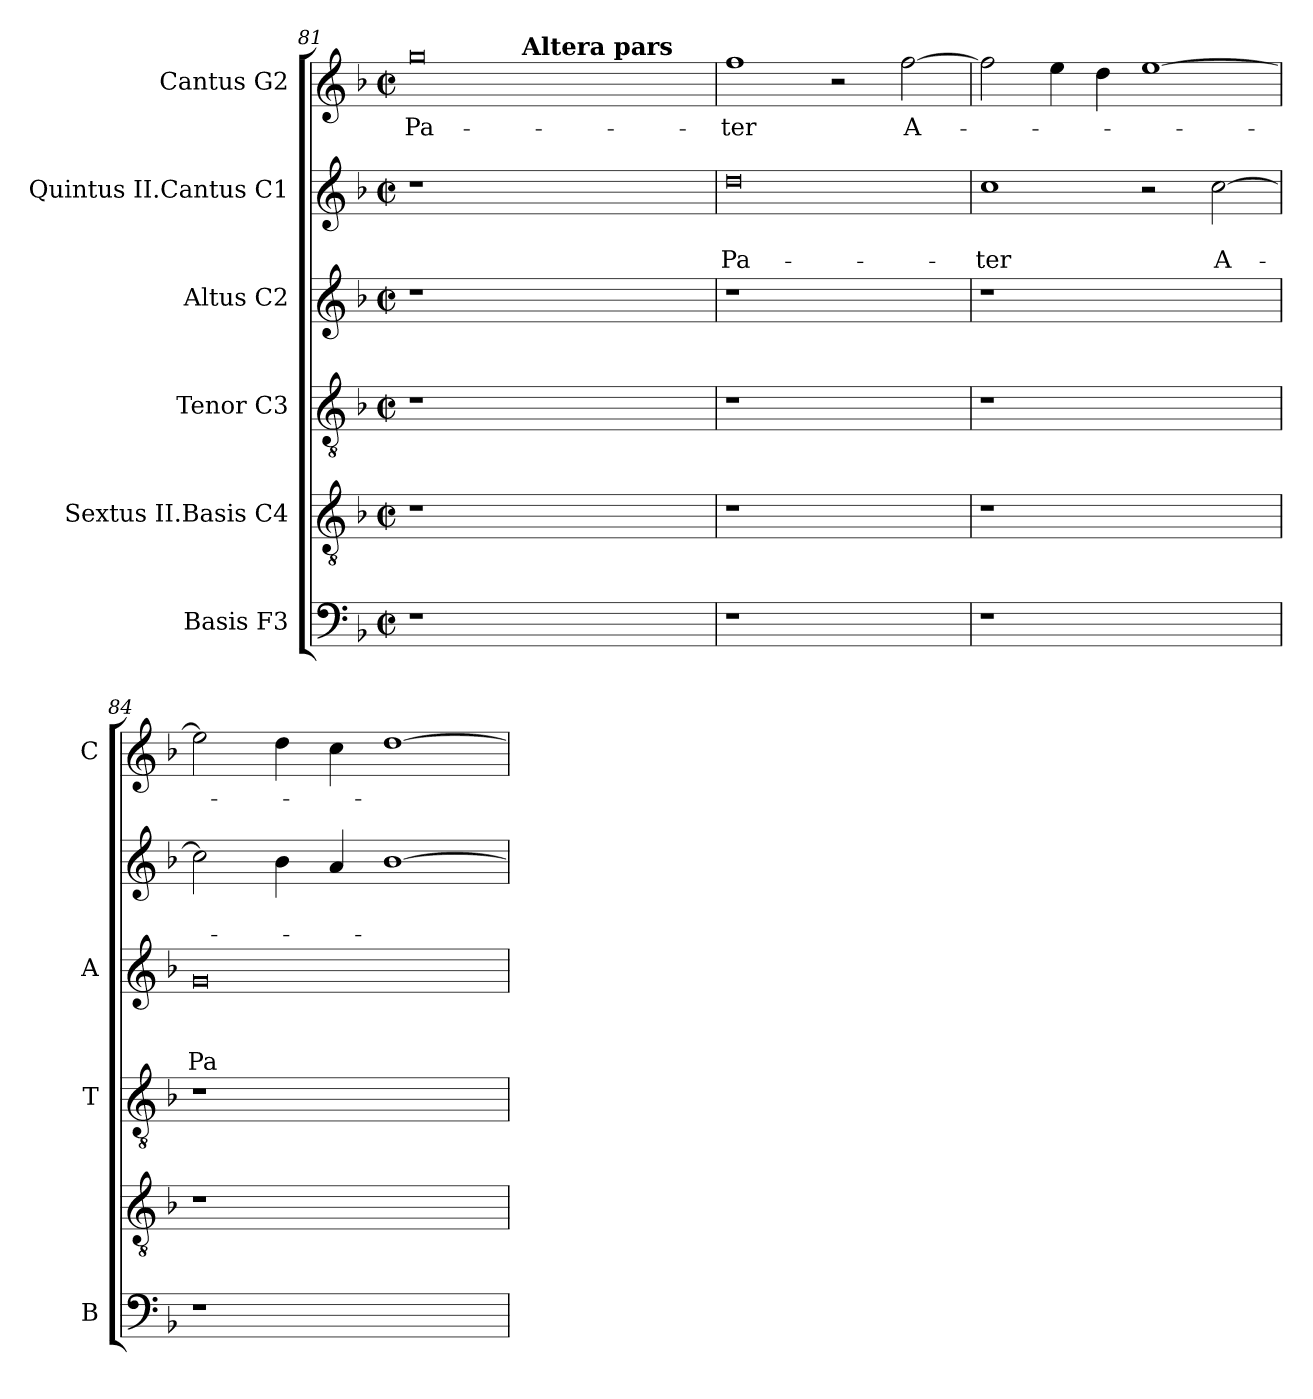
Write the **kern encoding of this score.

**kern	**kern	**kern	**kern	**text	**text	**text	**kern	**text	**text	**kern	**text
*part6	*part5	*part4	*part3	*part3	*part3	*part3	*part2	*part2	*part2	*part1	*part1
*staff6	*staff5	*staff4	*staff3	*staff3	*staff3	*staff3	*staff2	*staff2	*staff2	*staff1	*staff1
*I"Basis F3	*I"Sextus II.Basis C4	*I"Tenor C3	*I"Altus C2	*	*	*	*I"Quintus II.Cantus C1	*	*	*I"Cantus G2	*
*I'B	*	*I'T	*I'A	*	*	*	*	*	*	*I'C	*
!!LO:LB:g=z
*clefF4	*clefGv2	*clefGv2	*clefG2	*	*	*	*clefG2	*	*	*clefG2	*
*k[b-]	*k[b-]	*k[b-]	*k[b-]	*	*	*	*k[b-]	*	*	*k[b-]	*
*F:	*F:	*F:	*F:	*	*	*	*F:	*	*	*F:	*
*M2/2	*M2/2	*M2/2	*M2/2	*	*	*	*M2/2	*	*	*M2/2	*
*met(c|)	*met(c|)	*met(c|)	*met(c|)	*	*	*	*met(c|)	*	*	*met(c|)	*
=81	=81	=81	=81	=81	=81	=81	=81	=81	=81	=81	=81
!	!	!	!	!	!	!	!	!	!	!	!LO:LY:b
*	*	*	*	*	*	*	*	*	*	*^	*
1r	1r	1r	1r	.	.	.	1r	.	.	0gg	2ryy	Pa-
.	.	.	.	.	.	.	.	.	.	.	8..ryy	.
!	!	!	!	!	!	!	!	!	!	!	!LO:TX:a:B:t=Altera pars	!
.	.	.	.	.	.	.	.	.	.	.	1ryy	.
1ryy	1ryy	1ryy	1ryy	.	.	.	1ryy	.	.	.	.	.
.	.	.	.	.	.	.	.	.	.	.	4ryy	.
.	.	.	.	.	.	.	.	.	.	.	32ryy	.
=82	=82	=82	=82	=82	=82	=82	=82	=82	=82	=82	=82	=82
!	!	!	!	!	!	!	!	!	!LO:LY:b	!	!	!LO:LY:b
*	*	*	*	*	*	*	*	*	*	*v	*v	*
1r	1r	1r	1r	.	.	.	0dd	.	Pa-	1ff	-ter
1ryy	1ryy	1ryy	1ryy	.	.	.	.	.	.	2r	.
!	!	!	!	!	!	!	!	!	!	!	!LO:LY:b
.	.	.	.	.	.	.	.	.	.	[2ff\	A-
=83	=83	=83	=83	=83	=83	=83	=83	=83	=83	=83	=83
!	!	!	!	!	!	!	!	!	!LO:LY:b	!	!
1r	1r	1r	1r	.	.	.	1cc	.	-ter	2ff\]	.
.	.	.	.	.	.	.	.	.	.	4ee\	.
.	.	.	.	.	.	.	.	.	.	4dd\	.
1ryy	1ryy	1ryy	1ryy	.	.	.	2r	.	.	[1ee	.
!	!	!	!	!	!	!	!	!	!LO:LY:b	!	!
.	.	.	.	.	.	.	[2cc\	.	A-	.	.
=84	=84	=84	=84	=84	=84	=84	=84	=84	=84	=84	=84
!	!	!	!	!	!	!LO:LY:b	!	!	!	!	!
1r	1r	1r	0g	.	.	Pa-	2cc\]	.	.	2ee\]	.
.	.	.	.	.	.	.	4b-\	.	.	4dd\	.
.	.	.	.	.	.	.	4a/	.	.	4cc\	.
1ryy	1ryy	1ryy	.	.	.	.	[1b-	.	.	[1dd	.
=	=	=	=	=	=	=	=	=	=	=	=
*-	*-	*-	*-	*-	*-	*-	*-	*-	*-	*-	*-
